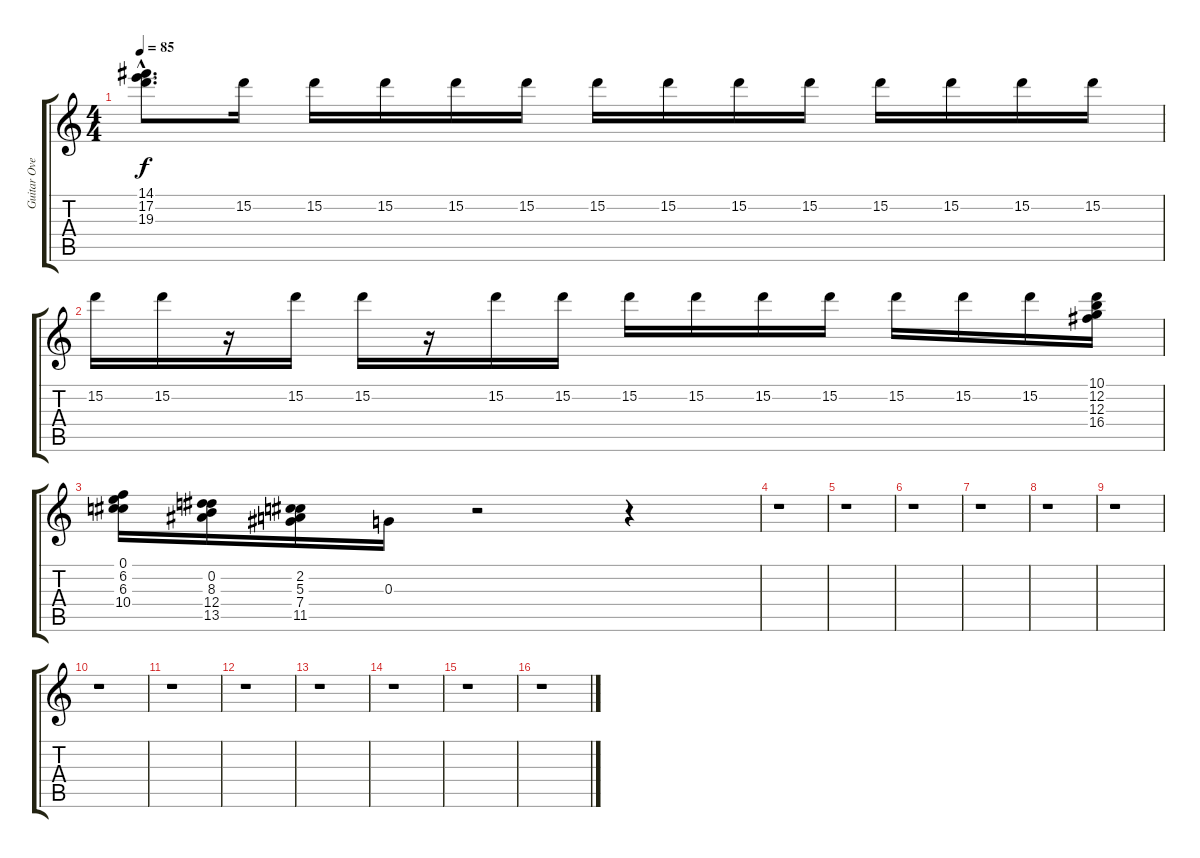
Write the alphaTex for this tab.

\track ("Guitar Overdrive" "Guitar Ove") {instrument overdrivenguitar}
\staff {score tabs}
\tuning (E4 B3 G3 D3 A2 E2) {hide}
\ts (4 4)
\tempo 85
\clef g2
\ks c
(14.1{hac} 17.2{hac} 19.3{hac}).8{d dy f} 15.2.16 15.2.16 15.2.16 15.2.16 15.2.16 15.2.16 15.2.16 15.2.16 15.2.16 15.2.16 15.2.16 15.2.16 15.2.16 |
15.2.16 15.2.16 r.16 15.2.16 15.2.16 r.16 15.2.16 15.2.16 15.2.16 15.2.16 15.2.16 15.2.16 15.2.16 15.2.16 15.2.16 (10.1 12.2 12.3 16.4).16 |
(0.1 6.2 6.3 10.4).16 (0.2 8.3 12.4 13.5).16 (2.2 5.3 7.4 11.5).16 0.3.16 r.2 r.4 |
r.1 |
r.1 |
r.1 |
r.1 |
r.1 |
r.1 |
r.1 |
r.1 |
r.1 |
r.1 |
r.1 |
r.1 |
r.1
